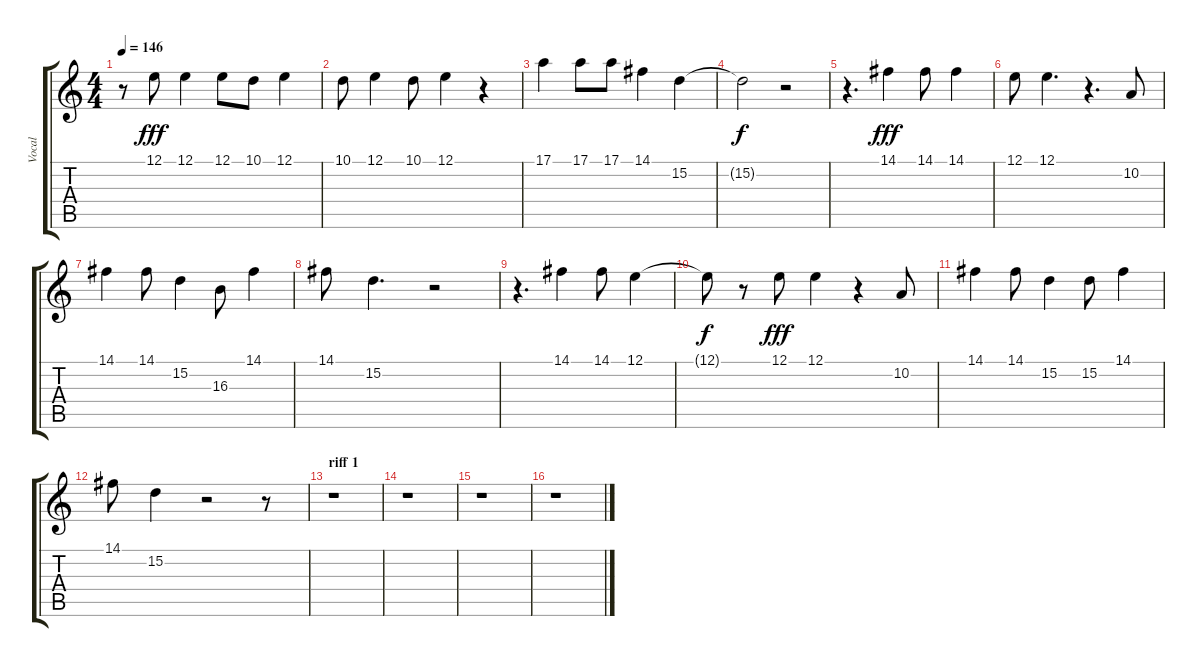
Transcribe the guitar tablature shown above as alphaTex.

\track ("Vocal" "Vocal") {instrument choiraahs}
\staff {score tabs}
\tuning (E4 B3 G3 D3 A2 E2) {hide}
\ts (4 4)
\tempo 146
\clef g2
\ks c
r.8{dy f} 12.1.8{dy fff} 12.1.4 12.1.8 10.1.8 12.1.4 |
10.1.8 12.1.4 10.1.8 12.1.4 r.4 |
17.1.4 17.1.8 17.1.8 14.1.4 15.2.4 |
15.2{t}.2{dy f} r.2 |
r.4{d} 14.1.4{dy fff} 14.1.8 14.1.4 |
12.1.8 12.1.4{d} r.4{d} 10.2.8 |
14.1.4 14.1.8 15.2.4 16.3.8 14.1.4 |
14.1.8 15.2.4{d} r.2 |
r.4{d} 14.1.4 14.1.8 12.1.4 |
12.1{t}.8{dy f} r.8 12.1.8{dy fff} 12.1.4 r.4 10.2.8 |
14.1.4 14.1.8 15.2.4 15.2.8 14.1.4 |
14.1.8 15.2.4 r.2 r.8 |
\section ("" "riff 1")
r.1 |
r.1 |
r.1 |
r.1
